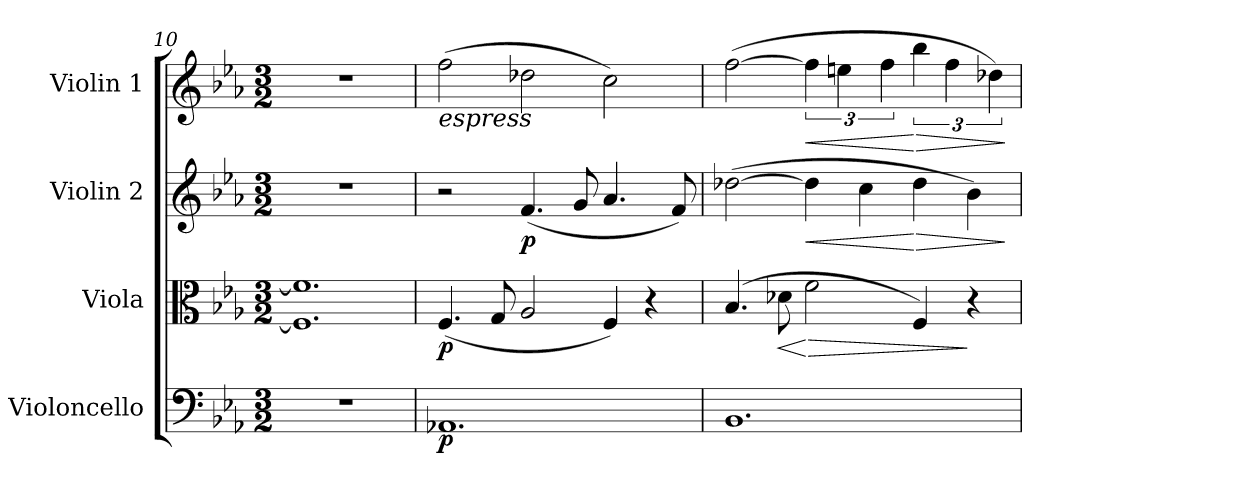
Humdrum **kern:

**kern	**dynam	**kern	**dynam	**kern	**dynam	**kern	**dynam
*part4	*part4	*part3	*part3	*part2	*part2	*part1	*part1
*staff4	*staff4	*staff3	*staff3	*staff2	*staff2	*staff1	*staff1
*I"Violoncello	*	*I"Viola	*	*I"Violin 2	*	*I"Violin 1	*
*I'Vc	*	*I'Vla	*	*I'Vln	*	*I'Vln	*
*clefF4	*	*clefC3	*	*clefG2	*	*clefG2	*
*k[b-e-a-]	*	*k[b-e-a-]	*	*k[b-e-a-]	*	*k[b-e-a-]	*
*M3/2	*	*M3/2	*	*M3/2	*	*M3/2	*
=10	=10	=10	=10	=10	=10	=10	=10
1.r	.	1.F] 1.f]	.	1.r	.	1.r	.
=11	=11	=11	=11	=11	=11	=11	=11
!	!	!	!	!	!	!LO:TX:b:i:t=espress	!
!	!LO:DY:b	!	!LO:DY:b	!	!	!	!
1.AA-X	p	(4.F/	p	2r	.	(2ff\	.
.	.	8G/	.	.	.	.	.
!	!	!	!	!	!LO:DY:b	!	!
.	.	2A-/	.	(4.f/	p	2dd-X\	.
.	.	.	.	8g/	.	.	.
.	.	4F/)	.	4.a-/	.	2cc\)	.
.	.	4r	.	.	.	.	.
.	.	.	.	8f/)	.	.	.
=12	=12	=12	=12	=12	=12	=12	=12
1.BB-	.	(4.B-/	.	([2dd-X\	.	([2ff\	.
!	!	!	!LO:HP:b	!	!	!	!
.	.	8d-X\	<	.	.	.	.
!	!	!	!LO:HP:n=1:b	!	!LO:HP:b	!	!LO:HP:b
.	.	2f\	[ >	4dd-\]	<	6ff\]	<
.	.	.	.	.	.	6een\	.
.	.	.	.	4cc\	.	.	.
.	.	.	.	.	.	6ff\	.
!	!	!	!	!	!LO:HP:n=1:b	!	!LO:HP:n=1:b
.	.	4F/)	.	4dd-\	[ >	6bb-\	[ >
.	.	.	.	.	.	6ff\	.
.	.	4r	]	4b-\)	.	.	.
.	.	.	.	.	.	6dd-X\)	.
.	.	.	.	.	]	.	]
=	=	=	=	=	=	=	=
*-	*-	*-	*-	*-	*-	*-	*-
